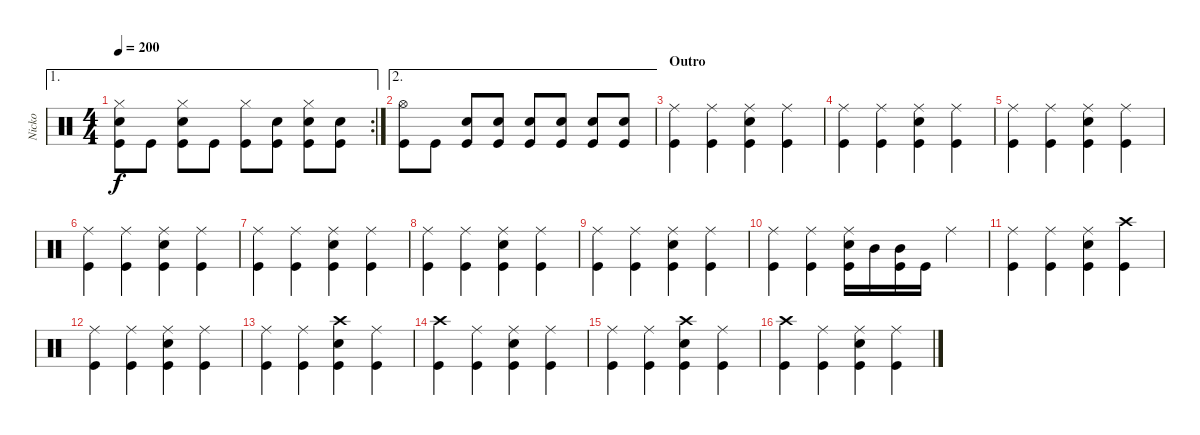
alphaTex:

\track ("Nicko" "Nicko") {instrument percussion}
\staff {score}
\articulation defaults
\ae 1
\rc 2
\ts (4 4)
\tempo 200
\clef neutral
\ks c
("Hi-Hat (closed)" "Electric Snare (hit)" "Kick (hit)").8{dy f} "Kick (hit)".8 ("Hi-Hat (closed)" "Electric Snare (hit)" "Kick (hit)").8 "Kick (hit)".8 ("Hi-Hat (closed)" "Kick (hit)").8 ("Electric Snare (hit)" "Kick (hit)").8 ("Hi-Hat (closed)" "Electric Snare (hit)" "Kick (hit)").8 ("Electric Snare (hit)" "Kick (hit)").8 |
\ae 2
("Hi-Hat (open)" "Kick (hit)").8 "Kick (hit)".8 ("Electric Snare (hit)" "Kick (hit)").8 ("Electric Snare (hit)" "Kick (hit)").8 ("Electric Snare (hit)" "Kick (hit)").8 ("Electric Snare (hit)" "Kick (hit)").8 ("Electric Snare (hit)" "Kick (hit)").8 ("Electric Snare (hit)" "Kick (hit)").8 |
\section ("" "Outro")
("Ride (middle)" "Kick (hit)").4 ("Ride (middle)" "Kick (hit)").4 ("Ride (middle)" "Electric Snare (hit)" "Kick (hit)").4 ("Ride (middle)" "Kick (hit)").4 |
("Ride (middle)" "Kick (hit)").4 ("Ride (middle)" "Kick (hit)").4 ("Ride (middle)" "Electric Snare (hit)" "Kick (hit)").4 ("Ride (middle)" "Kick (hit)").4 |
("Ride (middle)" "Kick (hit)").4 ("Ride (middle)" "Kick (hit)").4 ("Ride (middle)" "Electric Snare (hit)" "Kick (hit)").4 ("Ride (middle)" "Kick (hit)").4 |
("Ride (middle)" "Kick (hit)").4 ("Ride (middle)" "Kick (hit)").4 ("Ride (middle)" "Electric Snare (hit)" "Kick (hit)").4 ("Ride (middle)" "Kick (hit)").4 |
("Ride (middle)" "Kick (hit)").4 ("Ride (middle)" "Kick (hit)").4 ("Ride (middle)" "Electric Snare (hit)" "Kick (hit)").4 ("Ride (middle)" "Kick (hit)").4 |
("Ride (middle)" "Kick (hit)").4 ("Ride (middle)" "Kick (hit)").4 ("Ride (middle)" "Electric Snare (hit)" "Kick (hit)").4 ("Ride (middle)" "Kick (hit)").4 |
("Ride (middle)" "Kick (hit)").4 ("Ride (middle)" "Kick (hit)").4 ("Ride (middle)" "Electric Snare (hit)" "Kick (hit)").4 ("Ride (middle)" "Kick (hit)").4 |
("Ride (middle)" "Kick (hit)").4 ("Ride (middle)" "Kick (hit)").4 ("Ride (middle)" "Electric Snare (hit)" "Kick (hit)").16 "Mid Tom (hit)".16 ("Mid Tom (hit)" "Kick (hit)").16 "Kick (hit)".16 "Ride (middle)".4 |
("Ride (middle)" "Kick (hit)").4 ("Ride (middle)" "Kick (hit)").4 ("Ride (middle)" "Electric Snare (hit)" "Kick (hit)").4 ("Crash high (hit)" "Kick (hit)").4 |
("Ride (middle)" "Kick (hit)").4 ("Ride (middle)" "Kick (hit)").4 ("Ride (middle)" "Electric Snare (hit)" "Kick (hit)").4 ("Ride (middle)" "Kick (hit)").4 |
("Ride (middle)" "Kick (hit)").4 ("Ride (middle)" "Kick (hit)").4 ("Crash high (hit)" "Electric Snare (hit)" "Kick (hit)").4 ("Ride (middle)" "Kick (hit)").4 |
("Crash high (hit)" "Kick (hit)").4 ("Ride (middle)" "Kick (hit)").4 ("Ride (middle)" "Electric Snare (hit)" "Kick (hit)").4 ("Ride (middle)" "Kick (hit)").4 |
("Ride (middle)" "Kick (hit)").4 ("Ride (middle)" "Kick (hit)").4 ("Crash high (hit)" "Electric Snare (hit)" "Kick (hit)").4 ("Ride (middle)" "Kick (hit)").4 |
("Crash high (hit)" "Kick (hit)").4 ("Ride (middle)" "Kick (hit)").4 ("Ride (middle)" "Electric Snare (hit)" "Kick (hit)").4 ("Ride (middle)" "Kick (hit)").4
